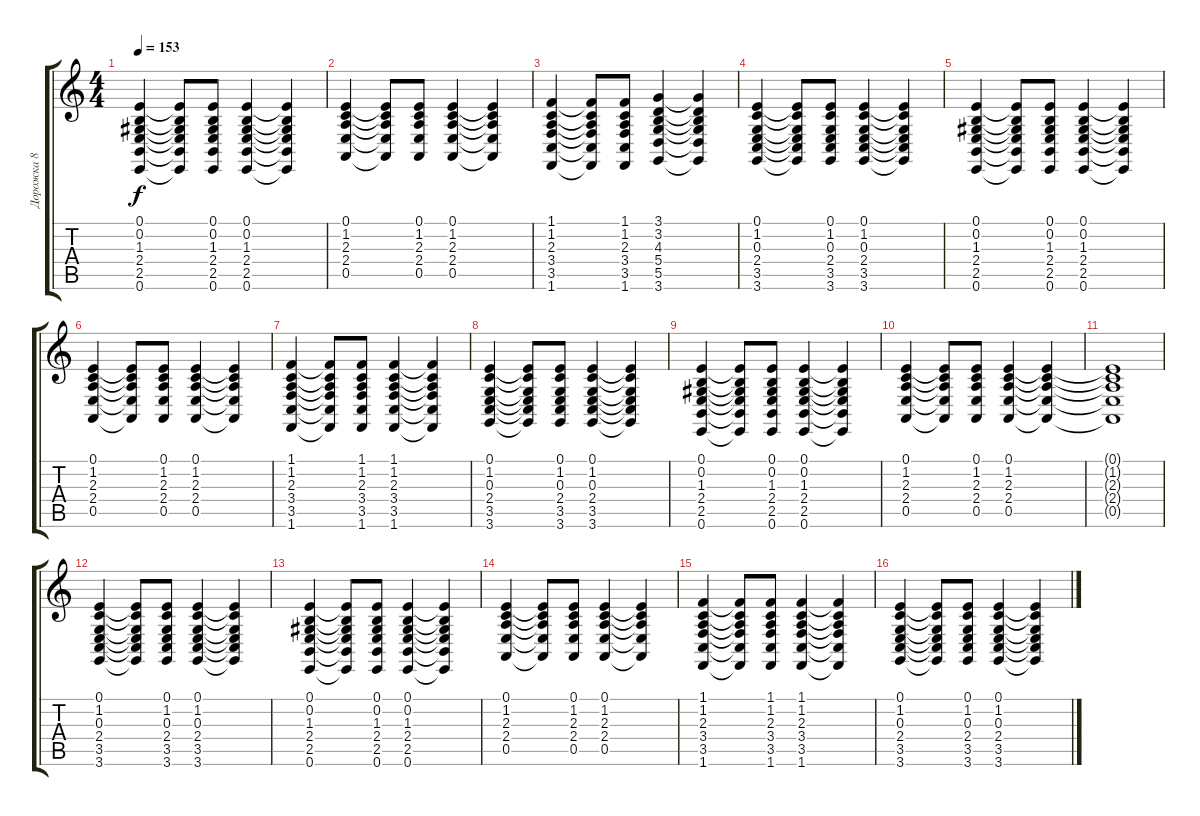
\track ("Дорожка 8" "Дорожка 8") {instrument churchorgan}
\staff {score tabs}
\tuning (E4 B3 G3 D3 A2 E2) {hide}
\ts (4 4)
\tempo 153
\clef g2
\ks c
(0.1 0.2 1.3 2.4 2.5 0.6).4{dy f} (0.1{t} 0.2{t} 1.3{t} 2.4{t} 2.5{t} 0.6{t}).8 (0.1 0.2 1.3 2.4 2.5 0.6).8 (0.1 0.2 1.3 2.4 2.5 0.6).4 (0.1{t} 0.2{t} 1.3{t} 2.4{t} 2.5{t} 0.6{t}).4 |
(0.1 1.2 2.3 2.4 0.5).4 (0.1{t} 1.2{t} 2.3{t} 2.4{t} 0.5{t}).8 (0.1 1.2 2.3 2.4 0.5).8 (0.1 1.2 2.3 2.4 0.5).4 (0.1{t} 1.2{t} 2.3{t} 2.4{t} 0.5{t}).4 |
(1.1 1.2 2.3 3.4 3.5 1.6).4 (1.1{t} 1.2{t} 2.3{t} 3.4{t} 3.5{t} 1.6{t}).8 (1.1 1.2 2.3 3.4 3.5 1.6).8 (3.1 3.2 4.3 5.4 5.5 3.6).4 (3.1{t} 3.2{t} 4.3{t} 5.4{t} 5.5{t} 3.6{t}).4 |
(0.1 1.2 0.3 2.4 3.5 3.6).4 (0.1{t} 1.2{t} 0.3{t} 2.4{t} 3.5{t} 3.6{t}).8 (0.1 1.2 0.3 2.4 3.5 3.6).8 (0.1 1.2 0.3 2.4 3.5 3.6).4 (0.1{t} 1.2{t} 0.3{t} 2.4{t} 3.5{t} 3.6{t}).4 |
(0.1 0.2 1.3 2.4 2.5 0.6).4 (0.1{t} 0.2{t} 1.3{t} 2.4{t} 2.5{t} 0.6{t}).8 (0.1 0.2 1.3 2.4 2.5 0.6).8 (0.1 0.2 1.3 2.4 2.5 0.6).4 (0.1{t} 0.2{t} 1.3{t} 2.4{t} 2.5{t} 0.6{t}).4 |
(0.1 1.2 2.3 2.4 0.5).4 (0.1{t} 1.2{t} 2.3{t} 2.4{t} 0.5{t}).8 (0.1 1.2 2.3 2.4 0.5).8 (0.1 1.2 2.3 2.4 0.5).4 (0.1{t} 1.2{t} 2.3{t} 2.4{t} 0.5{t}).4 |
(1.1 1.2 2.3 3.4 3.5 1.6).4 (1.1{t} 1.2{t} 2.3{t} 3.4{t} 3.5{t} 1.6{t}).8 (1.1 1.2 2.3 3.4 3.5 1.6).8 (1.1 1.2 2.3 3.4 3.5 1.6).4 (1.1{t} 1.2{t} 2.3{t} 3.4{t} 3.5{t} 1.6{t}).4 |
(0.1 1.2 0.3 2.4 3.5 3.6).4 (0.1{t} 1.2{t} 0.3{t} 2.4{t} 3.5{t} 3.6{t}).8 (0.1 1.2 0.3 2.4 3.5 3.6).8 (0.1 1.2 0.3 2.4 3.5 3.6).4 (0.1{t} 1.2{t} 0.3{t} 2.4{t} 3.5{t} 3.6{t}).4 |
(0.1 0.2 1.3 2.4 2.5 0.6).4 (0.1{t} 0.2{t} 1.3{t} 2.4{t} 2.5{t} 0.6{t}).8 (0.1 0.2 1.3 2.4 2.5 0.6).8 (0.1 0.2 1.3 2.4 2.5 0.6).4 (0.1{t} 0.2{t} 1.3{t} 2.4{t} 2.5{t} 0.6{t}).4 |
(0.1 1.2 2.3 2.4 0.5).4 (0.1{t} 1.2{t} 2.3{t} 2.4{t} 0.5{t}).8 (0.1 1.2 2.3 2.4 0.5).8 (0.1 1.2 2.3 2.4 0.5).4 (0.1{t} 1.2{t} 2.3{t} 2.4{t} 0.5{t}).4 |
(0.1{t} 1.2{t} 2.3{t} 2.4{t} 0.5{t}).1 |
(0.1 1.2 0.3 2.4 3.5 3.6).4 (0.1{t} 1.2{t} 0.3{t} 2.4{t} 3.5{t} 3.6{t}).8 (0.1 1.2 0.3 2.4 3.5 3.6).8 (0.1 1.2 0.3 2.4 3.5 3.6).4 (0.1{t} 1.2{t} 0.3{t} 2.4{t} 3.5{t} 3.6{t}).4 |
(0.1 0.2 1.3 2.4 2.5 0.6).4 (0.1{t} 0.2{t} 1.3{t} 2.4{t} 2.5{t} 0.6{t}).8 (0.1 0.2 1.3 2.4 2.5 0.6).8 (0.1 0.2 1.3 2.4 2.5 0.6).4 (0.1{t} 0.2{t} 1.3{t} 2.4{t} 2.5{t} 0.6{t}).4 |
(0.1 1.2 2.3 2.4 0.5).4 (0.1{t} 1.2{t} 2.3{t} 2.4{t} 0.5{t}).8 (0.1 1.2 2.3 2.4 0.5).8 (0.1 1.2 2.3 2.4 0.5).4 (0.1{t} 1.2{t} 2.3{t} 2.4{t} 0.5{t}).4 |
(1.1 1.2 2.3 3.4 3.5 1.6).4 (1.1{t} 1.2{t} 2.3{t} 3.4{t} 3.5{t} 1.6{t}).8 (1.1 1.2 2.3 3.4 3.5 1.6).8 (1.1 1.2 2.3 3.4 3.5 1.6).4 (1.1{t} 1.2{t} 2.3{t} 3.4{t} 3.5{t} 1.6{t}).4 |
(0.1 1.2 0.3 2.4 3.5 3.6).4 (0.1{t} 1.2{t} 0.3{t} 2.4{t} 3.5{t} 3.6{t}).8 (0.1 1.2 0.3 2.4 3.5 3.6).8 (0.1 1.2 0.3 2.4 3.5 3.6).4 (0.1{t} 1.2{t} 0.3{t} 2.4{t} 3.5{t} 3.6{t}).4
